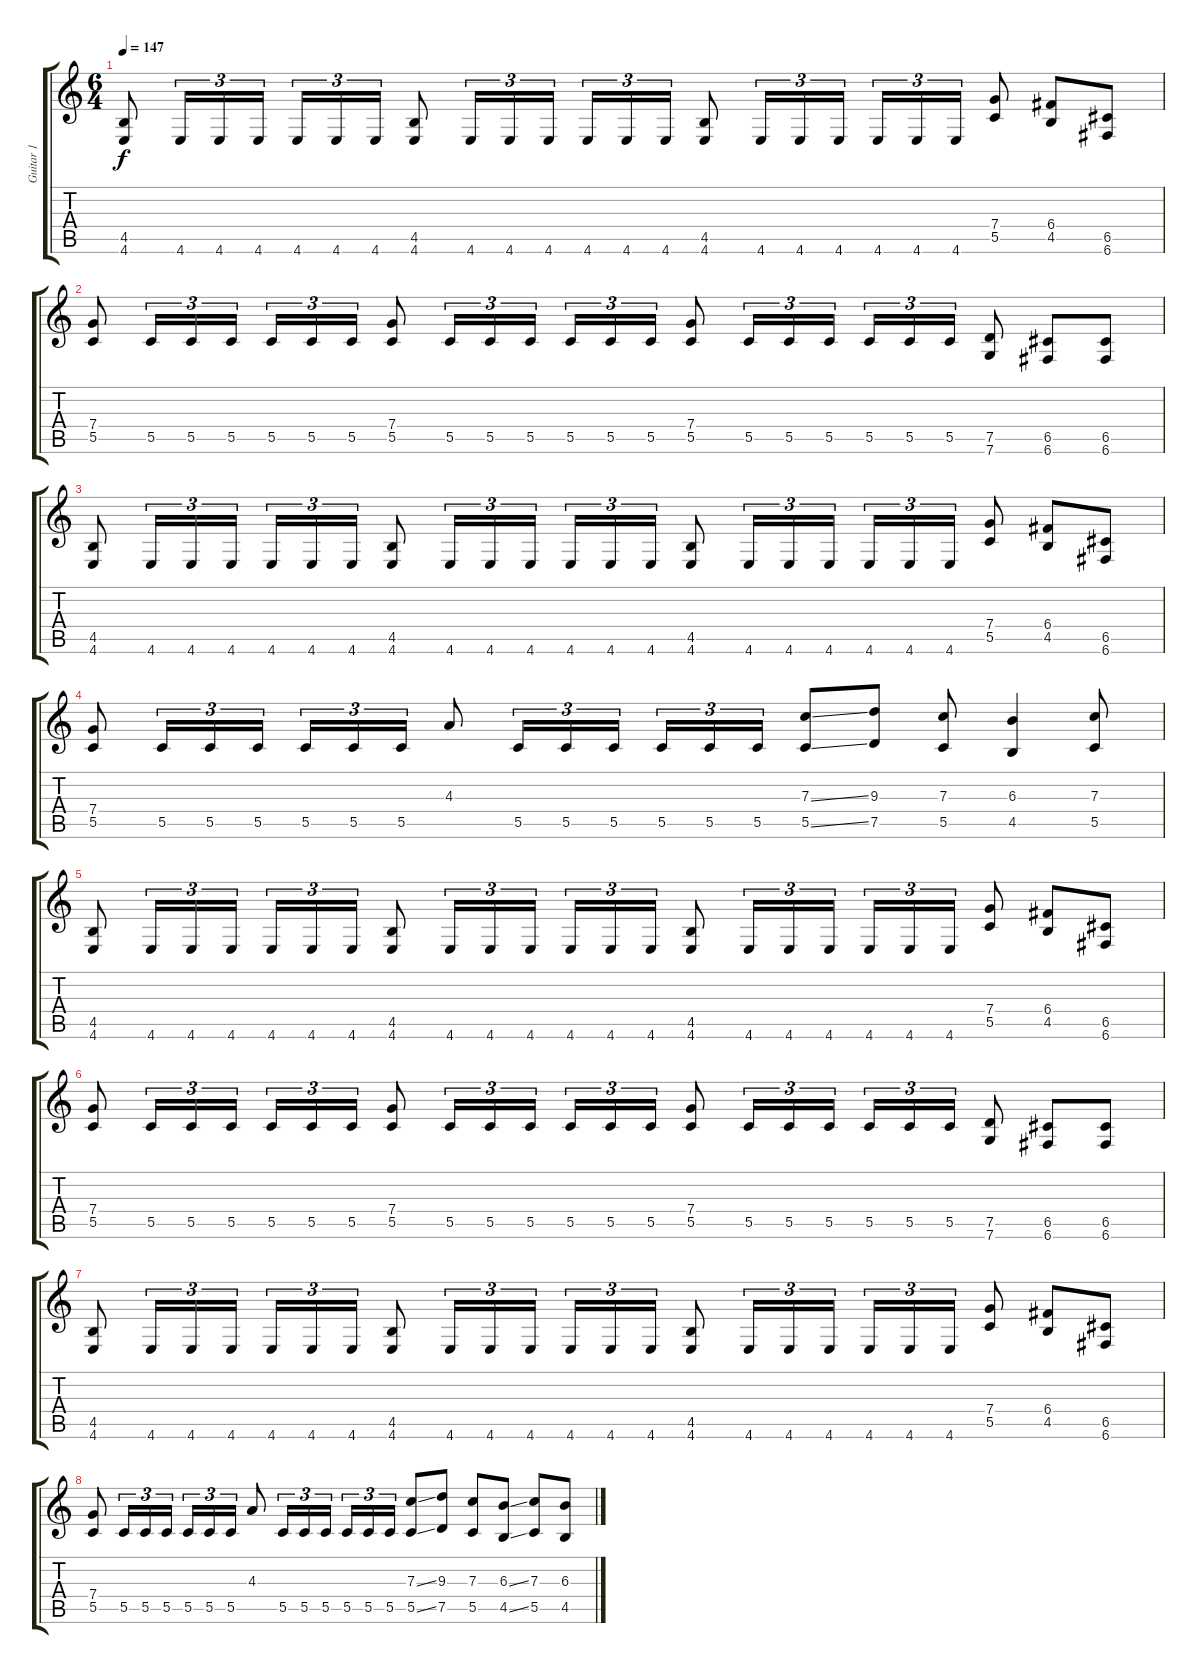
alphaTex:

\track ("Guitar 1" "Guitar 1") {instrument distortionguitar}
\staff {score tabs}
\tuning (D4 A3 F3 C3 G2 C2) {hide}
\ts (6 4)
\section ("" "")
\tempo 147
\clef g2
\ks c
(4.5 4.6).8{dy f} 4.6.16{tu (3 2)} 4.6.16{tu (3 2)} 4.6.16{tu (3 2)} 4.6.16{tu (3 2)} 4.6.16{tu (3 2)} 4.6.16{tu (3 2)} (4.5 4.6).8 4.6.16{tu (3 2)} 4.6.16{tu (3 2)} 4.6.16{tu (3 2)} 4.6.16{tu (3 2)} 4.6.16{tu (3 2)} 4.6.16{tu (3 2)} (4.5 4.6).8 4.6.16{tu (3 2)} 4.6.16{tu (3 2)} 4.6.16{tu (3 2)} 4.6.16{tu (3 2)} 4.6.16{tu (3 2)} 4.6.16{tu (3 2)} (7.4 5.5).8 (6.4 4.5).8 (6.5 6.6).8 |
(7.4 5.5).8 5.5.16{tu (3 2)} 5.5.16{tu (3 2)} 5.5.16{tu (3 2)} 5.5.16{tu (3 2)} 5.5.16{tu (3 2)} 5.5.16{tu (3 2)} (7.4 5.5).8 5.5.16{tu (3 2)} 5.5.16{tu (3 2)} 5.5.16{tu (3 2)} 5.5.16{tu (3 2)} 5.5.16{tu (3 2)} 5.5.16{tu (3 2)} (7.4 5.5).8 5.5.16{tu (3 2)} 5.5.16{tu (3 2)} 5.5.16{tu (3 2)} 5.5.16{tu (3 2)} 5.5.16{tu (3 2)} 5.5.16{tu (3 2)} (7.5 7.6).8 (6.5 6.6).8 (6.5 6.6).8 |
(4.5 4.6).8 4.6.16{tu (3 2)} 4.6.16{tu (3 2)} 4.6.16{tu (3 2)} 4.6.16{tu (3 2)} 4.6.16{tu (3 2)} 4.6.16{tu (3 2)} (4.5 4.6).8 4.6.16{tu (3 2)} 4.6.16{tu (3 2)} 4.6.16{tu (3 2)} 4.6.16{tu (3 2)} 4.6.16{tu (3 2)} 4.6.16{tu (3 2)} (4.5 4.6).8 4.6.16{tu (3 2)} 4.6.16{tu (3 2)} 4.6.16{tu (3 2)} 4.6.16{tu (3 2)} 4.6.16{tu (3 2)} 4.6.16{tu (3 2)} (7.4 5.5).8 (6.4 4.5).8 (6.5 6.6).8 |
(7.4 5.5).8 5.5.16{tu (3 2)} 5.5.16{tu (3 2)} 5.5.16{tu (3 2)} 5.5.16{tu (3 2)} 5.5.16{tu (3 2)} 5.5.16{tu (3 2)} 4.3.8 5.5.16{tu (3 2)} 5.5.16{tu (3 2)} 5.5.16{tu (3 2)} 5.5.16{tu (3 2)} 5.5.16{tu (3 2)} 5.5.16{tu (3 2)} (7.3{ss} 5.5{ss}).8 (9.3 7.5).8 (7.3 5.5).8 (6.3 4.5).4 (7.3 5.5).8 |
(4.5 4.6).8 4.6.16{tu (3 2)} 4.6.16{tu (3 2)} 4.6.16{tu (3 2)} 4.6.16{tu (3 2)} 4.6.16{tu (3 2)} 4.6.16{tu (3 2)} (4.5 4.6).8 4.6.16{tu (3 2)} 4.6.16{tu (3 2)} 4.6.16{tu (3 2)} 4.6.16{tu (3 2)} 4.6.16{tu (3 2)} 4.6.16{tu (3 2)} (4.5 4.6).8 4.6.16{tu (3 2)} 4.6.16{tu (3 2)} 4.6.16{tu (3 2)} 4.6.16{tu (3 2)} 4.6.16{tu (3 2)} 4.6.16{tu (3 2)} (7.4 5.5).8 (6.4 4.5).8 (6.5 6.6).8 |
(7.4 5.5).8 5.5.16{tu (3 2)} 5.5.16{tu (3 2)} 5.5.16{tu (3 2)} 5.5.16{tu (3 2)} 5.5.16{tu (3 2)} 5.5.16{tu (3 2)} (7.4 5.5).8 5.5.16{tu (3 2)} 5.5.16{tu (3 2)} 5.5.16{tu (3 2)} 5.5.16{tu (3 2)} 5.5.16{tu (3 2)} 5.5.16{tu (3 2)} (7.4 5.5).8 5.5.16{tu (3 2)} 5.5.16{tu (3 2)} 5.5.16{tu (3 2)} 5.5.16{tu (3 2)} 5.5.16{tu (3 2)} 5.5.16{tu (3 2)} (7.5 7.6).8 (6.5 6.6).8 (6.5 6.6).8 |
(4.5 4.6).8 4.6.16{tu (3 2)} 4.6.16{tu (3 2)} 4.6.16{tu (3 2)} 4.6.16{tu (3 2)} 4.6.16{tu (3 2)} 4.6.16{tu (3 2)} (4.5 4.6).8 4.6.16{tu (3 2)} 4.6.16{tu (3 2)} 4.6.16{tu (3 2)} 4.6.16{tu (3 2)} 4.6.16{tu (3 2)} 4.6.16{tu (3 2)} (4.5 4.6).8 4.6.16{tu (3 2)} 4.6.16{tu (3 2)} 4.6.16{tu (3 2)} 4.6.16{tu (3 2)} 4.6.16{tu (3 2)} 4.6.16{tu (3 2)} (7.4 5.5).8 (6.4 4.5).8 (6.5 6.6).8 |
(7.4 5.5).8 5.5.16{tu (3 2)} 5.5.16{tu (3 2)} 5.5.16{tu (3 2)} 5.5.16{tu (3 2)} 5.5.16{tu (3 2)} 5.5.16{tu (3 2)} 4.3.8 5.5.16{tu (3 2)} 5.5.16{tu (3 2)} 5.5.16{tu (3 2)} 5.5.16{tu (3 2)} 5.5.16{tu (3 2)} 5.5.16{tu (3 2)} (7.3{ss} 5.5{ss}).8 (9.3 7.5).8 (7.3 5.5).8 (6.3{ss} 4.5{ss}).8 (7.3 5.5).8 (6.3 4.5).8
